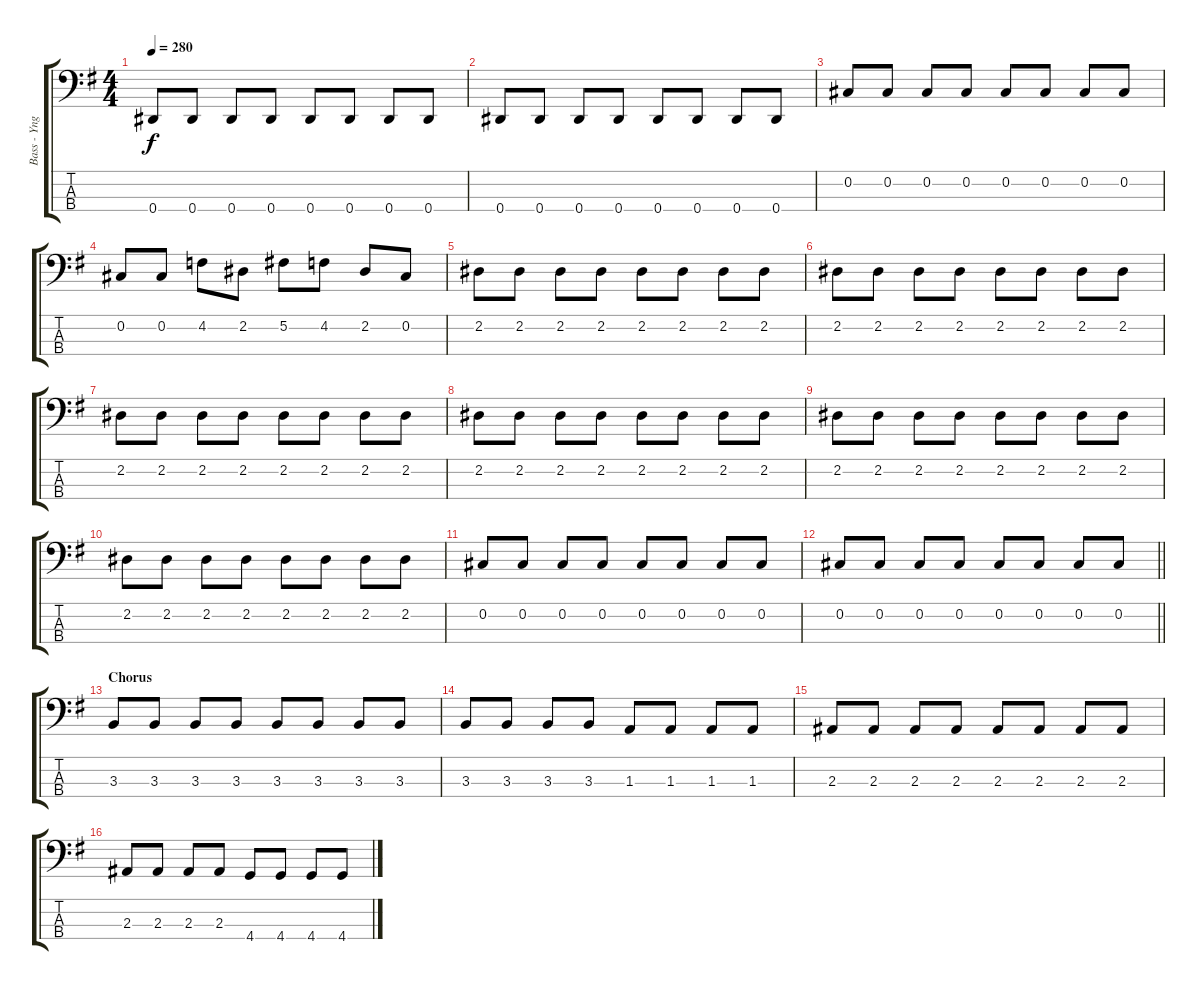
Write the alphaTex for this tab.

\track ("Bass - Yngwie J. Malmsteen" "Bass - Yng") {instrument electricbassfinger}
\staff {score tabs}
\tuning (Gb2 Db2 Ab1 Eb1) {hide}
\ts (4 4)
\tempo 280
\clef f4
\ks eminor
0.4.8{dy f} 0.4.8 0.4.8 0.4.8 0.4.8 0.4.8 0.4.8 0.4.8 |
0.4.8 0.4.8 0.4.8 0.4.8 0.4.8 0.4.8 0.4.8 0.4.8 |
0.2.8 0.2.8 0.2.8 0.2.8 0.2.8 0.2.8 0.2.8 0.2.8 |
0.2.8 0.2.8 4.2.8 2.2.8 5.2.8 4.2.8 2.2.8 0.2.8 |
2.2.8 2.2.8 2.2.8 2.2.8 2.2.8 2.2.8 2.2.8 2.2.8 |
2.2.8 2.2.8 2.2.8 2.2.8 2.2.8 2.2.8 2.2.8 2.2.8 |
2.2.8 2.2.8 2.2.8 2.2.8 2.2.8 2.2.8 2.2.8 2.2.8 |
2.2.8 2.2.8 2.2.8 2.2.8 2.2.8 2.2.8 2.2.8 2.2.8 |
2.2.8 2.2.8 2.2.8 2.2.8 2.2.8 2.2.8 2.2.8 2.2.8 |
2.2.8 2.2.8 2.2.8 2.2.8 2.2.8 2.2.8 2.2.8 2.2.8 |
0.2.8 0.2.8 0.2.8 0.2.8 0.2.8 0.2.8 0.2.8 0.2.8 |
\barLineRight lightlight
0.2.8 0.2.8 0.2.8 0.2.8 0.2.8 0.2.8 0.2.8 0.2.8 |
\section ("" "Chorus")
3.3.8 3.3.8 3.3.8 3.3.8 3.3.8 3.3.8 3.3.8 3.3.8 |
3.3.8 3.3.8 3.3.8 3.3.8 1.3.8 1.3.8 1.3.8 1.3.8 |
2.3.8 2.3.8 2.3.8 2.3.8 2.3.8 2.3.8 2.3.8 2.3.8 |
2.3.8 2.3.8 2.3.8 2.3.8 4.4.8 4.4.8 4.4.8 4.4.8
